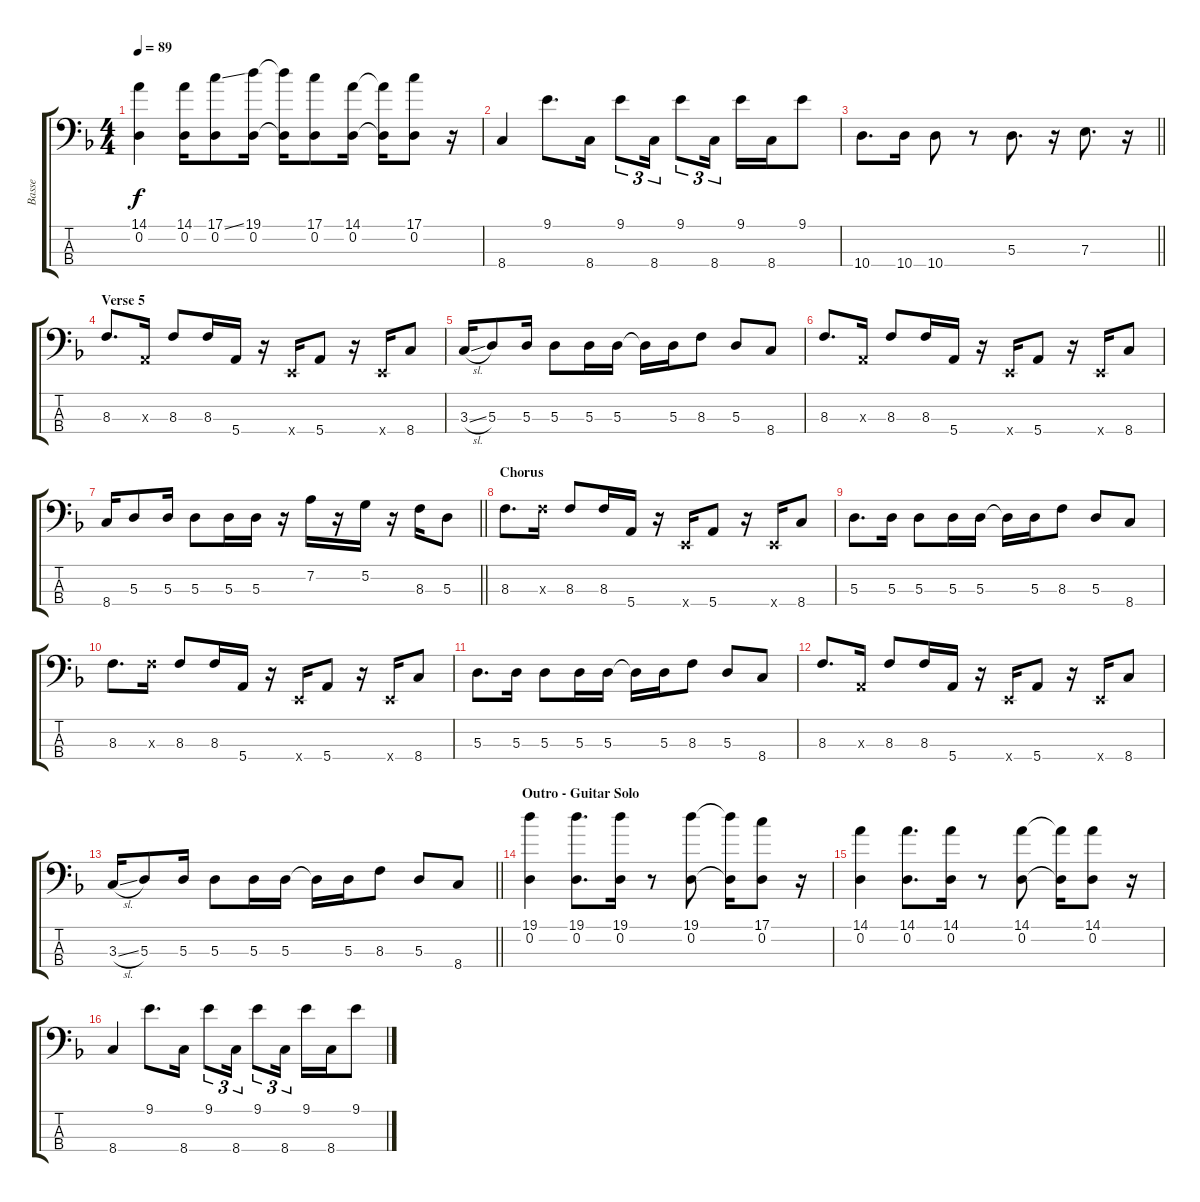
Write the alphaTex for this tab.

\track ("Basse" "Basse") {instrument electricbassfinger}
\staff {score tabs}
\tuning (G2 D2 A1 E1) {hide}
\ts (4 4)
\tempo 89
\clef f4
\ks f
(14.1 0.2).4{dy f} (14.1 0.2).16 (17.1{ss} 0.2).8 (19.1 0.2).16 (19.1{t} 0.2{t}).16 (17.1 0.2).8 (14.1 0.2).16 (14.1{t} 0.2{t}).16 (17.1 0.2).8 r.16 |
8.4.4 9.1.8{d} 8.4.16 9.1.8{tu (3 2)} 8.4.16{tu (3 2)} 9.1.8{tu (3 2)} 8.4.16{tu (3 2)} 9.1.16 8.4.16 9.1.8 |
\barLineRight lightlight
10.4.8{d} 10.4.16 10.4.8 r.8 5.3.8{d} r.16 7.3.8{d} r.16 |
\section ("" "Verse 5")
8.3.8{d} 0.3{x}.16 8.3.8 8.3.16 5.4.16 r.16 0.4{x}.16 5.4.8 r.16 0.4{x}.16 8.4.8 |
3.3{sl}.16 5.3.8 5.3.16 5.3.8 5.3.16 5.3.16 5.3{t}.16 5.3.16 8.3.8 5.3.8 8.4.8 |
8.3.8{d} 0.3{x}.16 8.3.8 8.3.16 5.4.16 r.16 0.4{x}.16 5.4.8 r.16 0.4{x}.16 8.4.8 |
\barLineRight lightlight
8.4.16 5.3.8 5.3.16 5.3.8 5.3.16 5.3.16 r.16 7.2.16 r.16 5.2.16 r.16 8.3.16 5.3.8 |
\section ("" "Chorus")
8.3.8{d} 8.3{x}.16 8.3.8 8.3.16 5.4.16 r.16 0.4{x}.16 5.4.8 r.16 0.4{x}.16 8.4.8 |
5.3.8{d} 5.3.16 5.3.8 5.3.16 5.3.16 5.3{t}.16 5.3.16 8.3.8 5.3.8 8.4.8 |
8.3.8{d} 8.3{x}.16 8.3.8 8.3.16 5.4.16 r.16 0.4{x}.16 5.4.8 r.16 0.4{x}.16 8.4.8 |
5.3.8{d} 5.3.16 5.3.8 5.3.16 5.3.16 5.3{t}.16 5.3.16 8.3.8 5.3.8 8.4.8 |
8.3.8{d} 0.3{x}.16 8.3.8 8.3.16 5.4.16 r.16 0.4{x}.16 5.4.8 r.16 0.4{x}.16 8.4.8 |
\barLineRight lightlight
3.3{sl}.16 5.3.8 5.3.16 5.3.8 5.3.16 5.3.16 5.3{t}.16 5.3.16 8.3.8 5.3.8 8.4.8 |
\section ("" "Outro - Guitar Solo")
(19.1 0.2).4 (19.1 0.2).8{d} (19.1 0.2).16 r.8 (19.1 0.2).8 (19.1{t} 0.2{t}).16 (17.1 0.2).8 r.16 |
(14.1 0.2).4 (14.1 0.2).8{d} (14.1 0.2).16 r.8 (14.1 0.2).8 (14.1{t} 0.2{t}).16 (14.1 0.2).8 r.16 |
8.4.4 9.1.8{d} 8.4.16 9.1.8{tu (3 2)} 8.4.16{tu (3 2)} 9.1.8{tu (3 2)} 8.4.16{tu (3 2)} 9.1.16 8.4.16 9.1.8
